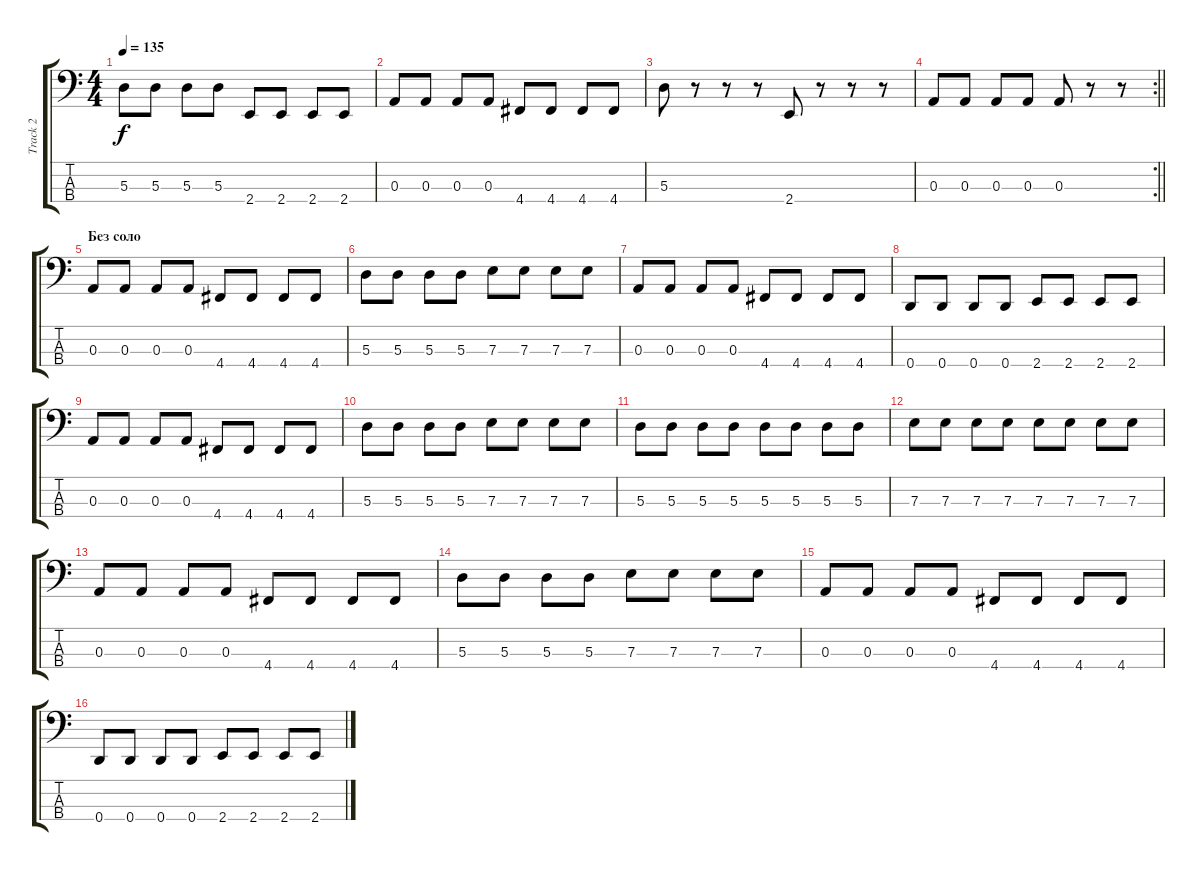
\track ("Track 2" "Track 2") {instrument electricbassfinger}
\staff {score tabs}
\tuning (G2 D2 A1 D1) {hide}
\ts (4 4)
\tempo 135
\clef f4
\ks c
5.3.8{dy f} 5.3.8 5.3.8 5.3.8 2.4.8 2.4.8 2.4.8 2.4.8 |
0.3.8 0.3.8 0.3.8 0.3.8 4.4.8 4.4.8 4.4.8 4.4.8 |
5.3.8 r.8 r.8 r.8 2.4.8 r.8 r.8 r.8 |
\rc 2
\barLineRight lightlight
0.3.8 0.3.8 0.3.8 0.3.8 0.3.8 r.8 r.8 |
\section ("" "Без соло")
0.3.8 0.3.8 0.3.8 0.3.8 4.4.8 4.4.8 4.4.8 4.4.8 |
5.3.8 5.3.8 5.3.8 5.3.8 7.3.8 7.3.8 7.3.8 7.3.8 |
0.3.8 0.3.8 0.3.8 0.3.8 4.4.8 4.4.8 4.4.8 4.4.8 |
0.4.8 0.4.8 0.4.8 0.4.8 2.4.8 2.4.8 2.4.8 2.4.8 |
0.3.8 0.3.8 0.3.8 0.3.8 4.4.8 4.4.8 4.4.8 4.4.8 |
5.3.8 5.3.8 5.3.8 5.3.8 7.3.8 7.3.8 7.3.8 7.3.8 |
5.3.8 5.3.8 5.3.8 5.3.8 5.3.8 5.3.8 5.3.8 5.3.8 |
7.3.8 7.3.8 7.3.8 7.3.8 7.3.8 7.3.8 7.3.8 7.3.8 |
0.3.8 0.3.8 0.3.8 0.3.8 4.4.8 4.4.8 4.4.8 4.4.8 |
5.3.8 5.3.8 5.3.8 5.3.8 7.3.8 7.3.8 7.3.8 7.3.8 |
0.3.8 0.3.8 0.3.8 0.3.8 4.4.8 4.4.8 4.4.8 4.4.8 |
0.4.8 0.4.8 0.4.8 0.4.8 2.4.8 2.4.8 2.4.8 2.4.8
